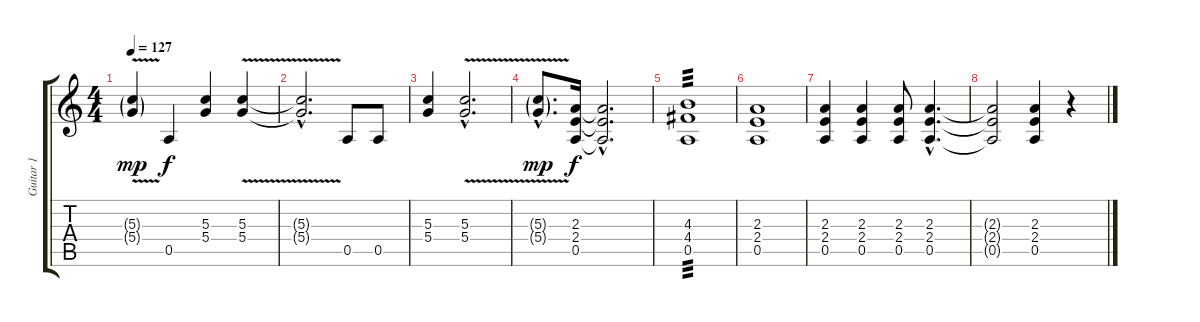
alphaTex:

\track ("Guitar 1" "Guitar 1") {instrument distortionguitar}
\staff {score tabs}
\tuning (E4 B3 G3 D3 A2 E2) {hide}
\ts (4 4)
\tempo 127
\clef g2
\ks c
(5.3{v g} 5.4{v g}).4{dy mp} 0.5.4{dy f} (5.3 5.4).4 (5.3{v} 5.4{v}).4 |
(5.3{hac t} 5.4{hac t}).2{d} 0.5.8 0.5.8 |
(5.3 5.4).4 (5.3{v hac} 5.4{v hac}).2{d} |
(5.3{v g hac} 5.4{v g hac}).8{d dy mp} (2.3 2.4 0.5).16{dy f} (2.3{hac t} 2.4{hac t} 0.5{hac t}).2{d} |
(4.3 4.4 0.5).1{tp 3} |
(2.3 2.4 0.5).1 |
(2.3 2.4 0.5).4 (2.3 2.4 0.5).4 (2.3 2.4 0.5).8 (2.3{hac} 2.4{hac} 0.5{hac}).4{d} |
(2.3{t} 2.4{t} 0.5{t}).2 (2.3 2.4 0.5).4 r.4
